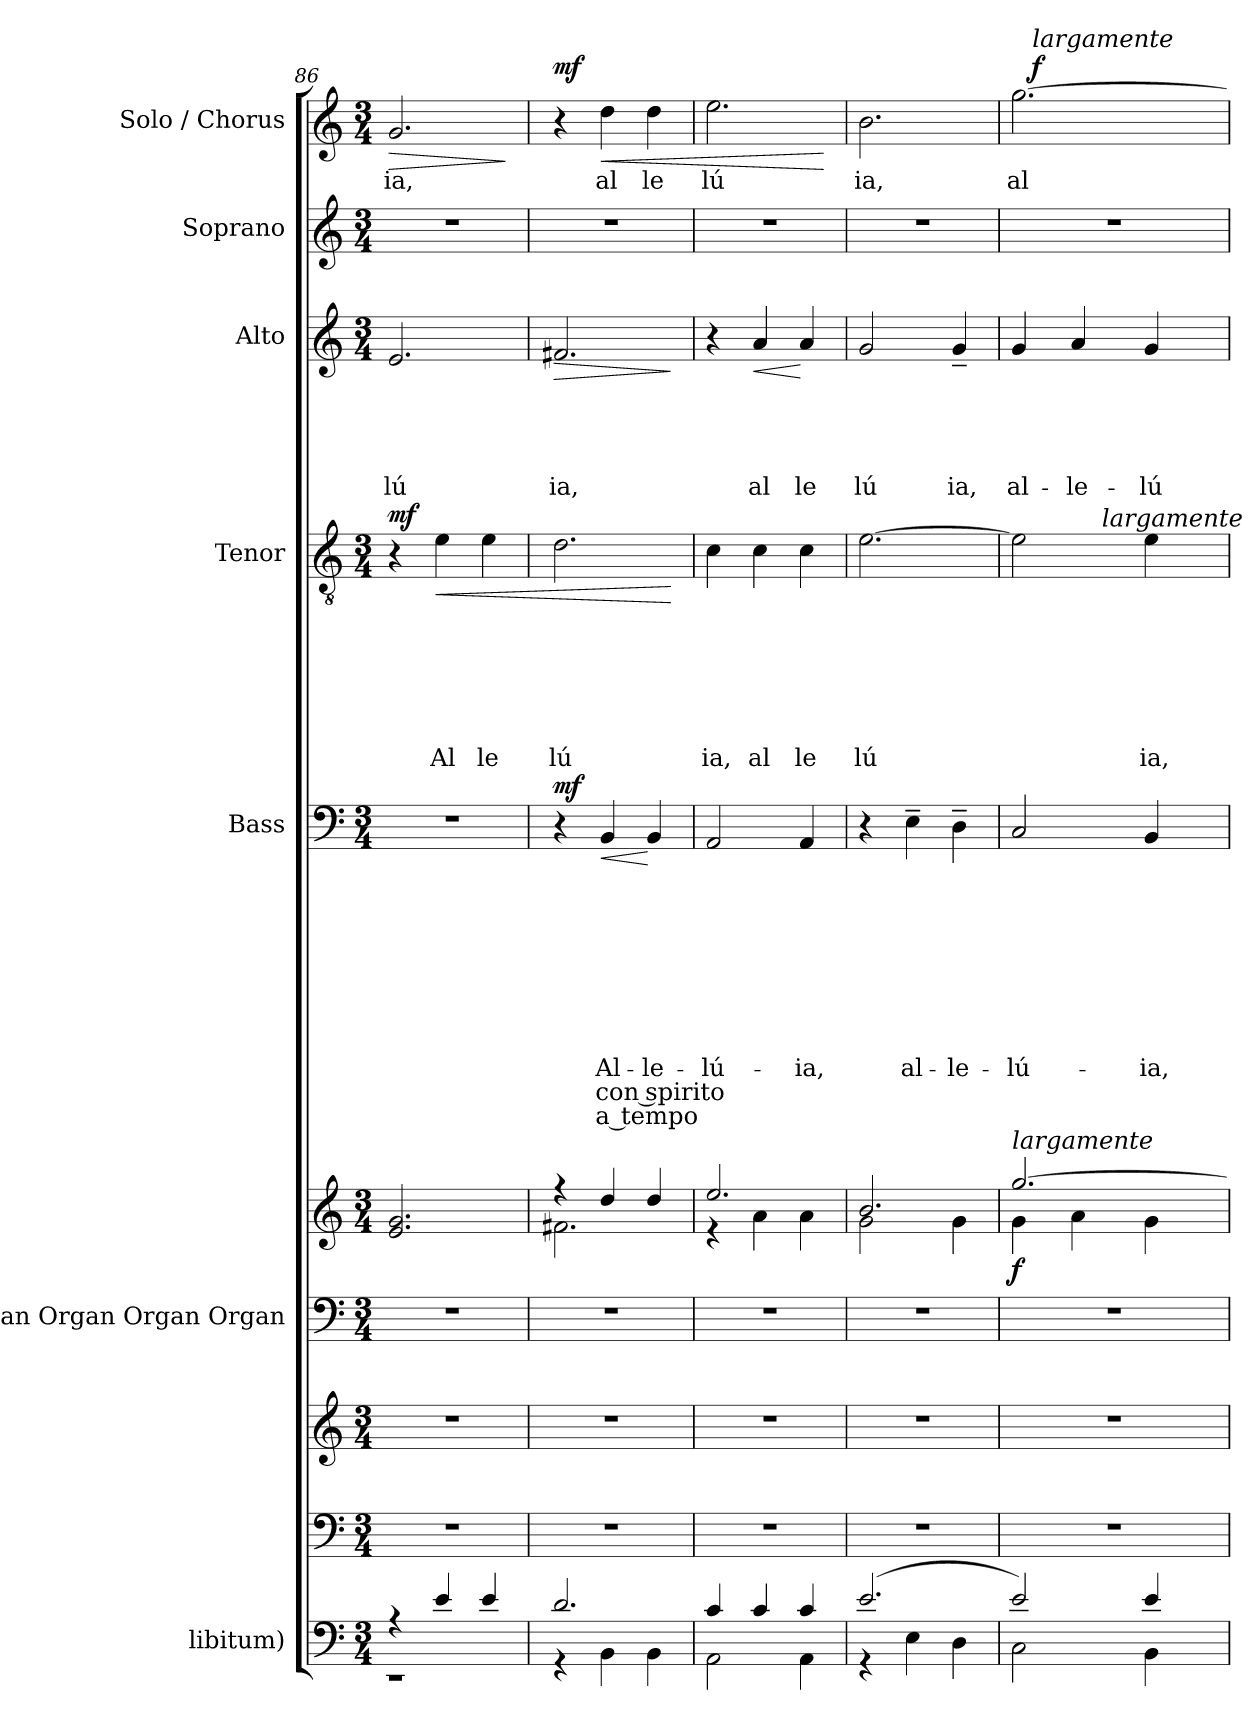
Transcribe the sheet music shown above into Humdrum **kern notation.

**kern	**kern	**kern	**kern	**kern	**dynam	**kern	**text	**text	**text	**text	**text	**text	**text	**text	**text	**text	**text	**dynam	**kern	**text	**text	**text	**text	**text	**text	**text	**dynam	**kern	**text	**text	**text	**text	**text	**dynam	**kern	**kern	**text	**dynam
*part9	*part8	*part7	*part6	*part6	*part6	*part5	*part5	*part5	*part5	*part5	*part5	*part5	*part5	*part5	*part5	*part5	*part5	*part5	*part4	*part4	*part4	*part4	*part4	*part4	*part4	*part4	*part4	*part3	*part3	*part3	*part3	*part3	*part3	*part3	*part2	*part1	*part1	*part1
*staff10	*staff9	*staff8	*staff7	*staff6	*staff6/7	*staff5	*staff5	*staff5	*staff5	*staff5	*staff5	*staff5	*staff5	*staff5	*staff5	*staff5	*staff5	*staff5	*staff4	*staff4	*staff4	*staff4	*staff4	*staff4	*staff4	*staff4	*staff4	*staff3	*staff3	*staff3	*staff3	*staff3	*staff3	*staff3	*staff2	*staff1	*staff1	*staff1
*I"libitum)	*	*	*I"Organ Organ Organ Organ	*	*	*I"Bass	*	*	*	*	*	*	*	*	*	*	*	*	*I"Tenor	*	*	*	*	*	*	*	*	*I"Alto	*	*	*	*	*	*	*I"Soprano	*I"Solo / Chorus	*	*
*	*	*	*	*	*	*I'B.	*	*	*	*	*	*	*	*	*	*	*	*	*I'T.	*	*	*	*	*	*	*	*	*I'A.	*	*	*	*	*	*	*I'S.	*I'S.	*	*
*clefF4	*clefF4	*clefG2	*clefF4	*clefG2	*	*clefF4	*	*	*	*	*	*	*	*	*	*	*	*	*clefGv2	*	*	*	*	*	*	*	*	*clefG2	*	*	*	*	*	*	*clefG2	*clefG2	*	*
*k[]	*k[]	*k[]	*k[]	*k[]	*	*k[]	*	*	*	*	*	*	*	*	*	*	*	*	*k[]	*	*	*	*	*	*	*	*	*k[]	*	*	*	*	*	*	*k[]	*k[]	*	*
*C:	*C:	*C:	*C:	*C:	*	*C:	*	*	*	*	*	*	*	*	*	*	*	*	*C:	*	*	*	*	*	*	*	*	*C:	*	*	*	*	*	*	*C:	*C:	*	*
*M3/4	*M3/4	*M3/4	*M3/4	*M3/4	*	*M3/4	*	*	*	*	*	*	*	*	*	*	*	*	*M3/4	*	*	*	*	*	*	*	*	*M3/4	*	*	*	*	*	*	*M3/4	*M3/4	*	*
=86	=86	=86	=86	=86	=86	=86	=86	=86	=86	=86	=86	=86	=86	=86	=86	=86	=86	=86	=86	=86	=86	=86	=86	=86	=86	=86	=86	=86	=86	=86	=86	=86	=86	=86	=86	=86	=86	=86
*^	*	*	*	*	*	*	*	*	*	*	*	*	*	*	*	*	*	*	*	*	*	*	*	*	*	*	*	*	*	*	*	*	*	*	*	*	*	*
!	!LO:N:vis=1	!	!	!	!	!	!LO:N:vis=1	!	!	!	!	!	!	!	!	!	!	!	!	!	!	!	!	!	!	!	!	!LO:DY:a	!	!	!	!	!	!LO:LY:b	!	!	!	!LO:LY:b	!LO:HP:b
4rA	2.rEE	2.r	2.r	2.r	2.e/ 2.g/	.	2.r	.	.	.	.	.	.	.	.	.	.	.	.	4r	.	.	.	.	.	.	.	mf	2.e/	.	.	.	.	lú	.	2.r	2.g/	ia,	>
!	!	!	!	!	!	!	!	!	!	!	!	!	!	!	!	!	!	!	!	!	!	!	!	!	!	!	!LO:LY:b	!LO:HP:b	!	!	!	!	!	!	!	!	!	!	!
4e/	.	.	.	.	.	.	.	.	.	.	.	.	.	.	.	.	.	.	.	4e\	.	.	.	.	.	.	Al	<	.	.	.	.	.	.	.	.	.	.	.
!	!	!	!	!	!	!	!	!	!	!	!	!	!	!	!	!	!	!	!	!	!	!	!	!	!	!	!LO:LY:b	!	!	!	!	!	!	!	!	!	!	!	!
4e/	.	.	.	.	.	.	.	.	.	.	.	.	.	.	.	.	.	.	.	4e\	.	.	.	.	.	.	le	.	.	.	.	.	.	.	.	.	.	.	.
*v	*v	*	*	*	*	*	*	*	*	*	*	*	*	*	*	*	*	*	*	*	*	*	*	*	*	*	*	*	*	*	*	*	*	*	*	*	*	*	*
.	.	.	.	.	.	.	.	.	.	.	.	.	.	.	.	.	.	.	.	.	.	.	.	.	.	.	.	.	.	.	.	.	.	.	.	.	.	]
=87	=87	=87	=87	=87	=87	=87	=87	=87	=87	=87	=87	=87	=87	=87	=87	=87	=87	=87	=87	=87	=87	=87	=87	=87	=87	=87	=87	=87	=87	=87	=87	=87	=87	=87	=87	=87	=87	=87
*^	*	*	*	*^	*	*	*	*	*	*	*	*	*	*	*	*	*	*	*	*	*	*	*	*	*	*	*	*	*	*	*	*	*	*	*	*	*	*
!	!	!	!	!	!	!	!	!	!	!	!	!	!	!	!	!	!	!	!	!LO:DY:a	!	!	!	!	!	!	!	!LO:LY:b	!	!	!	!	!	!	!LO:LY:b	!LO:HP:b	!	!	!	!LO:DY:a
2.d/	4rGG	2.r	2.r	2.r	4rff	2.f#X\	.	4r	.	.	.	.	.	.	.	.	.	.	.	mf	2.d\	.	.	.	.	.	.	lú	.	2.f#X/	.	.	.	.	ia,	>	2.r	4r	.	mf
!	!	!	!	!	!	!	!	!	!	!	!	!	!	!	!	!	!LO:LY:b	!LO:LY:b	!LO:LY:b	!LO:HP:b	!	!	!	!	!	!	!	!	!	!	!	!	!	!	!	!	!	!	!LO:LY:b	!LO:HP:b
.	4BB\	.	.	.	4dd/	.	.	4BB/	.	.	.	.	.	.	.	.	Al-	con spirito	a tempo	<	.	.	.	.	.	.	.	.	.	.	.	.	.	.	.	.	.	4dd\	al	<
!	!	!	!	!	!	!	!	!	!	!	!	!	!	!	!	!	!LO:LY:b	!	!	!	!	!	!	!	!	!	!	!	!	!	!	!	!	!	!	!	!	!	!LO:LY:b	!
.	4BB\	.	.	.	4dd/	.	.	4BB/	.	.	.	.	.	.	.	.	-le-	.	.	[	.	.	.	.	.	.	.	.	.	.	.	.	.	.	.	.	.	4dd\	le	.
*v	*v	*	*	*	*v	*v	*	*	*	*	*	*	*	*	*	*	*	*	*	*	*	*	*	*	*	*	*	*	*	*	*	*	*	*	*	*	*	*	*	*
.	.	.	.	.	.	.	.	.	.	.	.	.	.	.	.	.	.	.	.	.	.	.	.	.	.	.	[	.	.	.	.	.	.	]	.	.	.	.
=88	=88	=88	=88	=88	=88	=88	=88	=88	=88	=88	=88	=88	=88	=88	=88	=88	=88	=88	=88	=88	=88	=88	=88	=88	=88	=88	=88	=88	=88	=88	=88	=88	=88	=88	=88	=88	=88	=88
*^	*	*	*	*^	*	*	*	*	*	*	*	*	*	*	*	*	*	*	*	*	*	*	*	*	*	*	*	*	*	*	*	*	*	*	*	*	*	*
!	!	!	!	!	!	!	!	!	!	!	!	!	!	!	!	!	!LO:LY:b	!	!	!	!	!	!	!	!	!	!	!LO:LY:b	!	!	!	!	!	!	!	!	!	!	!LO:LY:b	!
4c/	2AA\	2.r	2.r	2.r	2.ee/	4re	.	2AA/	.	.	.	.	.	.	.	.	-lú-	.	.	.	4c\	.	.	.	.	.	.	ia,	.	4r	.	.	.	.	.	.	2.r	2.ee\	lú	.
!	!	!	!	!	!	!	!	!	!	!	!	!	!	!	!	!	!	!	!	!	!	!	!	!	!	!	!	!LO:LY:b	!	!	!	!	!	!	!LO:LY:b	!LO:HP:b	!	!	!	!
4c/	.	.	.	.	.	4a\	.	.	.	.	.	.	.	.	.	.	.	.	.	.	4c\	.	.	.	.	.	.	al	.	4a/	.	.	.	.	al	<	.	.	.	.
!	!	!	!	!	!	!	!	!	!	!	!	!	!	!	!	!	!LO:LY:b	!	!	!	!	!	!	!	!	!	!	!LO:LY:b	!	!	!	!	!	!	!LO:LY:b	!	!	!	!	!
4c/	4AA\	.	.	.	.	4a\	.	4AA/	.	.	.	.	.	.	.	.	-ia,	.	.	.	4c\	.	.	.	.	.	.	le	.	4a/	.	.	.	.	le	[	.	.	.	.
*v	*v	*	*	*	*v	*v	*	*	*	*	*	*	*	*	*	*	*	*	*	*	*	*	*	*	*	*	*	*	*	*	*	*	*	*	*	*	*	*	*	*
.	.	.	.	.	.	.	.	.	.	.	.	.	.	.	.	.	.	.	.	.	.	.	.	.	.	.	.	.	.	.	.	.	.	.	.	.	.	[
=89	=89	=89	=89	=89	=89	=89	=89	=89	=89	=89	=89	=89	=89	=89	=89	=89	=89	=89	=89	=89	=89	=89	=89	=89	=89	=89	=89	=89	=89	=89	=89	=89	=89	=89	=89	=89	=89	=89
*^	*	*	*	*^	*	*	*	*	*	*	*	*	*	*	*	*	*	*	*	*	*	*	*	*	*	*	*	*	*	*	*	*	*	*	*	*	*	*
!	!	!	!	!	!	!	!	!	!	!	!	!	!	!	!	!	!	!	!	!	!	!	!	!	!	!	!	!LO:LY:b	!	!	!	!	!	!	!LO:LY:b	!	!	!	!LO:LY:b	!
(2.e/	4rGG	2.r	2.r	2.r	2.b/	2g\	.	4r	.	.	.	.	.	.	.	.	.	.	.	.	[<2.e\	.	.	.	.	.	.	lú	.	2g/	.	.	.	.	lú	.	2.r	2.b\	ia,	.
!	!	!	!	!	!	!	!	!	!	!	!	!	!	!	!	!	!LO:LY:b	!	!	!	!	!	!	!	!	!	!	!	!	!	!	!	!	!	!	!	!	!	!	!
.	4E\	.	.	.	.	.	.	4E~>\	.	.	.	.	.	.	.	.	al-	.	.	.	.	.	.	.	.	.	.	.	.	.	.	.	.	.	.	.	.	.	.	.
!	!	!	!	!	!	!	!	!	!	!	!	!	!	!	!	!	!LO:LY:b	!	!	!	!	!	!	!	!	!	!	!	!	!	!	!	!	!	!LO:LY:b	!	!	!	!	!
.	4D\	.	.	.	.	4g\	.	4D~>\	.	.	.	.	.	.	.	.	-le-	.	.	.	.	.	.	.	.	.	.	.	.	4g~</	.	.	.	.	ia,	.	.	.	.	.
!!LO:PB:g=z
=90	=90	=90	=90	=90	=90	=90	=90	=90	=90	=90	=90	=90	=90	=90	=90	=90	=90	=90	=90	=90	=90	=90	=90	=90	=90	=90	=90	=90	=90	=90	=90	=90	=90	=90	=90	=90	=90	=90	=90	=90
!	!	!	!	!	!LO:TX:a:i:t=largamente	!	!	!	!	!	!	!	!	!	!	!	!	!	!	!	!	!	!	!	!	!	!	!	!	!	!	!	!	!	!	!	!	!	!	!
!	!	!	!	!	!	!	!LO:DY:b	!	!	!	!	!	!	!	!	!	!LO:LY:b	!	!	!	!	!	!	!	!	!	!	!	!	!	!	!	!	!	!LO:LY:b	!	!	!	!LO:LY:b	!
*	*	*	*	*	*	*	*	*	*	*	*	*	*	*	*	*	*	*	*	*	*^	*	*	*	*	*	*	*	*	*	*	*	*	*	*	*	*	*^	*	*
2e/)	2C\	2.r	2.r	2.r	[>2.gg/	4g\	f	2C/	.	.	.	.	.	.	.	.	-lú-	.	.	.	2e\]	4.ryy	.	.	.	.	.	.	.	.	4g/	.	.	.	.	al-	.	2.r	[>2.gg\	16ryy	al	.
!	!	!	!	!	!	!	!	!	!	!	!	!	!	!	!	!	!	!	!	!	!	!	!	!	!	!	!	!	!	!	!	!	!	!	!	!	!	!	!	!LO:TX:a:i:t=largamente	!	!
!	!	!	!	!	!	!	!	!	!	!	!	!	!	!	!	!	!	!	!	!	!	!	!	!	!	!	!	!	!	!	!	!	!	!	!	!	!	!	!	!	!	!LO:DY:a
.	.	.	.	.	.	.	.	.	.	.	.	.	.	.	.	.	.	.	.	.	.	.	.	.	.	.	.	.	.	.	.	.	.	.	.	.	.	.	.	2ryy	.	f
!	!	!	!	!	!	!	!	!	!	!	!	!	!	!	!	!	!	!	!	!	!	!	!	!	!	!	!	!	!	!	!	!	!	!	!	!LO:LY:b	!	!	!	!	!	!
.	.	.	.	.	.	4a\	.	.	.	.	.	.	.	.	.	.	.	.	.	.	.	.	.	.	.	.	.	.	.	.	4a/	.	.	.	.	-le-	.	.	.	.	.	.
!	!	!	!	!	!	!	!	!	!	!	!	!	!	!	!	!	!	!	!	!	!	!LO:TX:a:i:t=largamente	!	!	!	!	!	!	!	!	!	!	!	!	!	!	!	!	!	!	!	!
.	.	.	.	.	.	.	.	.	.	.	.	.	.	.	.	.	.	.	.	.	.	4.ryy	.	.	.	.	.	.	.	.	.	.	.	.	.	.	.	.	.	.	.	.
!	!	!	!	!	!	!	!	!	!	!	!	!	!	!	!	!	!LO:LY:b	!	!	!	!	!	!	!	!	!	!	!	!LO:LY:b	!	!	!	!	!	!	!LO:LY:b	!	!	!	!	!	!
4e/	4BB\	.	.	.	.	4g\	.	4BB/	.	.	.	.	.	.	.	.	-ia,	.	.	.	4e\	.	.	.	.	.	.	.	ia,	.	4g/	.	.	.	.	-lú-	.	.	.	.	.	.
.	.	.	.	.	.	.	.	.	.	.	.	.	.	.	.	.	.	.	.	.	.	.	.	.	.	.	.	.	.	.	.	.	.	.	.	.	.	.	.	8.ryy	.	.
*v	*v	*	*	*	*v	*v	*	*	*	*	*	*	*	*	*	*	*	*	*	*	*v	*v	*	*	*	*	*	*	*	*	*	*	*	*	*	*	*	*	*v	*v	*	*
=	=	=	=	=	=	=	=	=	=	=	=	=	=	=	=	=	=	=	=	=	=	=	=	=	=	=	=	=	=	=	=	=	=	=	=	=	=	=
*-	*-	*-	*-	*-	*-	*-	*-	*-	*-	*-	*-	*-	*-	*-	*-	*-	*-	*-	*-	*-	*-	*-	*-	*-	*-	*-	*-	*-	*-	*-	*-	*-	*-	*-	*-	*-	*-	*-
